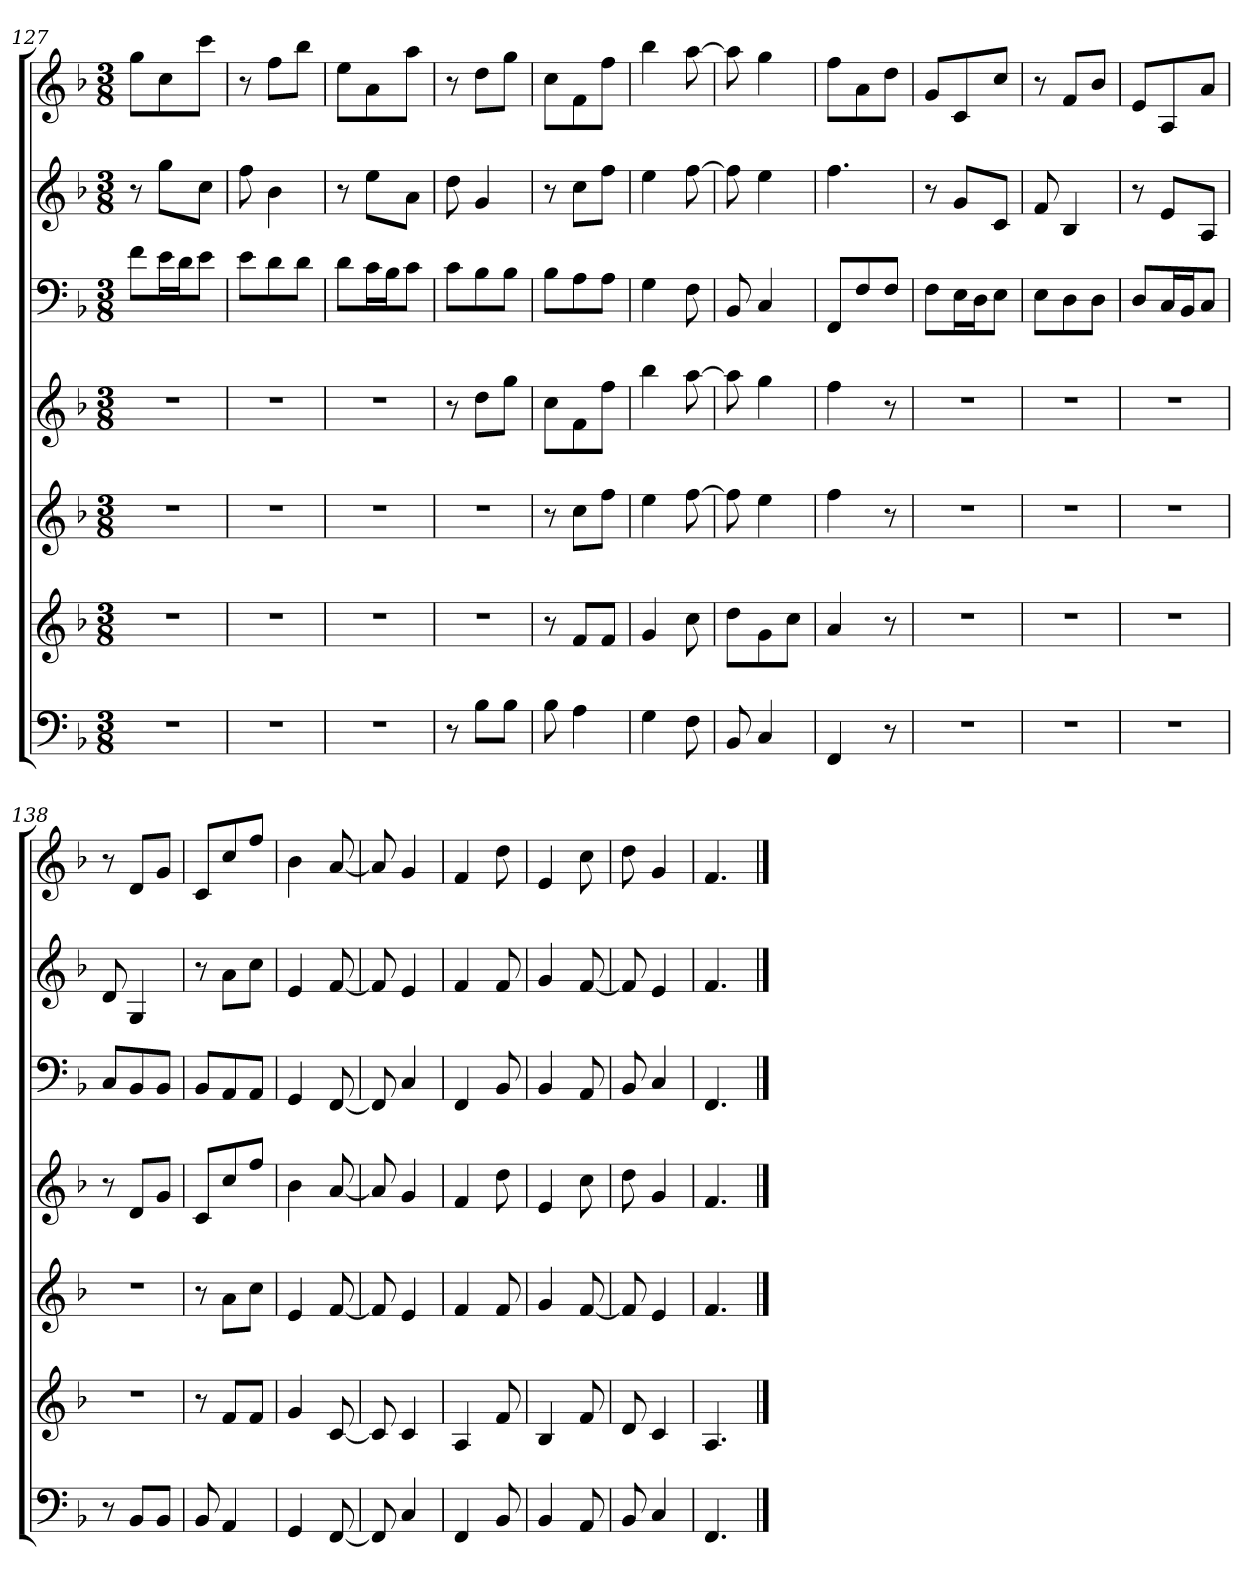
**kern	**kern	**kern	**kern	**kern	**kern	**kern
*part7	*part6	*part5	*part4	*part3	*part2	*part1
*staff7	*staff6	*staff5	*staff4	*staff3	*staff2	*staff1
*k[b-]	*k[b-]	*k[b-]	*k[b-]	*k[b-]	*k[b-]	*k[b-]
*F:	*F:	*F:	*F:	*F:	*F:	*F:
*M3/8	*M3/8	*M3/8	*M3/8	*M3/8	*M3/8	*M3/8
=127	=127	=127	=127	=127	=127	=127
4.r	4.r	4.r	4.r	8fL	8r	8ggL
.	.	.	.	16eL	8ggL	8cc
.	.	.	.	16dJ	.	.
.	.	.	.	8eJ	8ccJ	8cccJ
=128	=128	=128	=128	=128	=128	=128
4.r	4.r	4.r	4.r	8eL	8ff	8r
.	.	.	.	8d	4b-	8ffL
.	.	.	.	8dJ	.	8bb-J
=129	=129	=129	=129	=129	=129	=129
4.r	4.r	4.r	4.r	8dL	8r	8eeL
.	.	.	.	16cL	8eeL	8a
.	.	.	.	16B-J	.	.
.	.	.	.	8cJ	8aJ	8aaJ
=130	=130	=130	=130	=130	=130	=130
8r	4.r	4.r	8r	8cL	8dd	8r
8B-L	.	.	8ddL	8B-	4g	8ddL
8B-J	.	.	8ggJ	8B-J	.	8ggJ
=131	=131	=131	=131	=131	=131	=131
8B-	8r	8r	8ccL	8B-L	8r	8ccL
4A	8fL	8ccL	8f	8A	8ccL	8f
.	8fJ	8ffJ	8ffJ	8AJ	8ffJ	8ffJ
=132	=132	=132	=132	=132	=132	=132
4G	4g	4ee	4bb-	4G	4ee	4bb-
8F	8cc	[8ff	[8aa	8F	[8ff	[8aa
=133	=133	=133	=133	=133	=133	=133
8BB-	8ddL	8ff]	8aa]	8BB-	8ff]	8aa]
4C	8g	4ee	4gg	4C	4ee	4gg
.	8ccJ	.	.	.	.	.
=134	=134	=134	=134	=134	=134	=134
4FF	4a	4ff	4ff	8FFL	4.ff	8ffL
.	.	.	.	8F	.	8a
8r	8r	8r	8r	8FJ	.	8ddJ
=135	=135	=135	=135	=135	=135	=135
4.r	4.r	4.r	4.r	8FL	8r	8gL
.	.	.	.	16EL	8gL	8c
.	.	.	.	16DJ	.	.
.	.	.	.	8EJ	8cJ	8ccJ
=136	=136	=136	=136	=136	=136	=136
4.r	4.r	4.r	4.r	8EL	8f	8r
.	.	.	.	8D	4B-	8fL
.	.	.	.	8DJ	.	8b-J
=137	=137	=137	=137	=137	=137	=137
4.r	4.r	4.r	4.r	8DL	8r	8eL
.	.	.	.	16CL	8eL	8A
.	.	.	.	16BB-J	.	.
.	.	.	.	8CJ	8AJ	8aJ
=138	=138	=138	=138	=138	=138	=138
8r	4.r	4.r	8r	8CL	8d	8r
8BB-L	.	.	8dL	8BB-	4G	8dL
8BB-J	.	.	8gJ	8BB-J	.	8gJ
=139	=139	=139	=139	=139	=139	=139
8BB-	8r	8r	8cL	8BB-L	8r	8cL
4AA	8fL	8aL	8cc	8AA	8aL	8cc
.	8fJ	8ccJ	8ffJ	8AAJ	8ccJ	8ffJ
=140	=140	=140	=140	=140	=140	=140
4GG	4g	4e	4b-	4GG	4e	4b-
[8FF	[8c	[8f	[8a	[8FF	[8f	[8a
=141	=141	=141	=141	=141	=141	=141
8FF]	8c]	8f]	8a]	8FF]	8f]	8a]
4C	4c	4e	4g	4C	4e	4g
=142	=142	=142	=142	=142	=142	=142
4FF	4A	4f	4f	4FF	4f	4f
8BB-	8f	8f	8dd	8BB-	8f	8dd
=143	=143	=143	=143	=143	=143	=143
4BB-	4B-	4g	4e	4BB-	4g	4e
8AA	8f	[8f	8cc	8AA	[8f	8cc
=144	=144	=144	=144	=144	=144	=144
8BB-	8d	8f]	8dd	8BB-	8f]	8dd
4C	4c	4e	4g	4C	4e	4g
=145	=145	=145	=145	=145	=145	=145
4.FF	4.A	4.f	4.f	4.FF	4.f	4.f
==	==	==	==	==	==	==
*-	*-	*-	*-	*-	*-	*-
